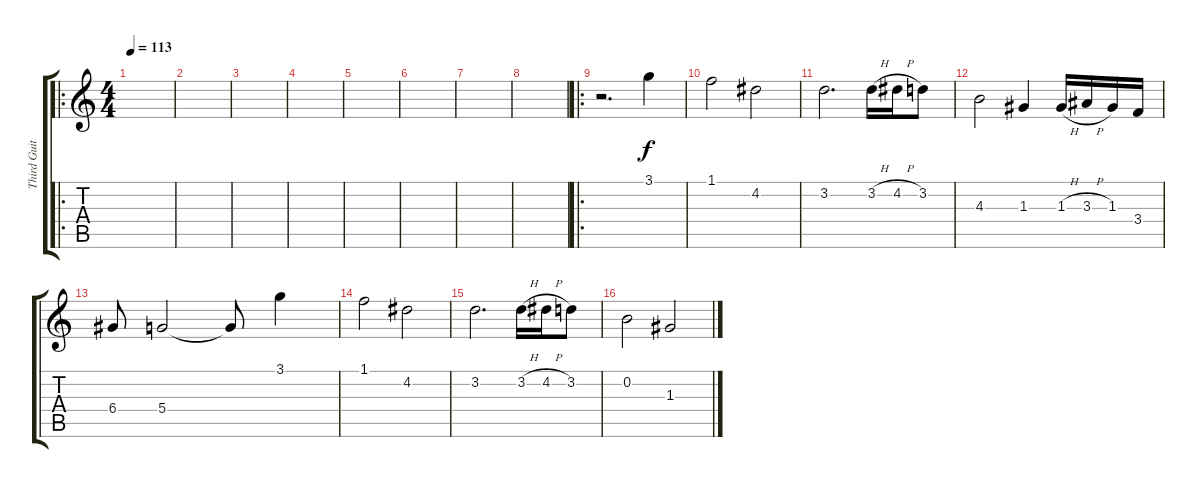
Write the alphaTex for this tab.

\track ("Third Guitar" "Third Guit") {instrument electricguitarclean}
\staff {score tabs}
\tuning (E4 B3 G3 D3 A2 E2) {hide}
\ro
\ts (4 4)
\tempo 113
\clef g2
\ks c
|
|
|
|
|
|
|
|
\ro
r.2{d} 3.1.4 |
1.1.2 4.2.2 |
3.2.2{d} 3.2{h}.16 4.2{h}.16 3.2.8 |
4.3.2 1.3.4 1.3{h}.16 3.3{h}.16 1.3.16 3.4.16 |
6.4.8 5.4.2 5.4{t}.8 3.1.4 |
1.1.2 4.2.2 |
3.2.2{d} 3.2{h}.16 4.2{h}.16 3.2.8 |
0.2.2 1.3.2
